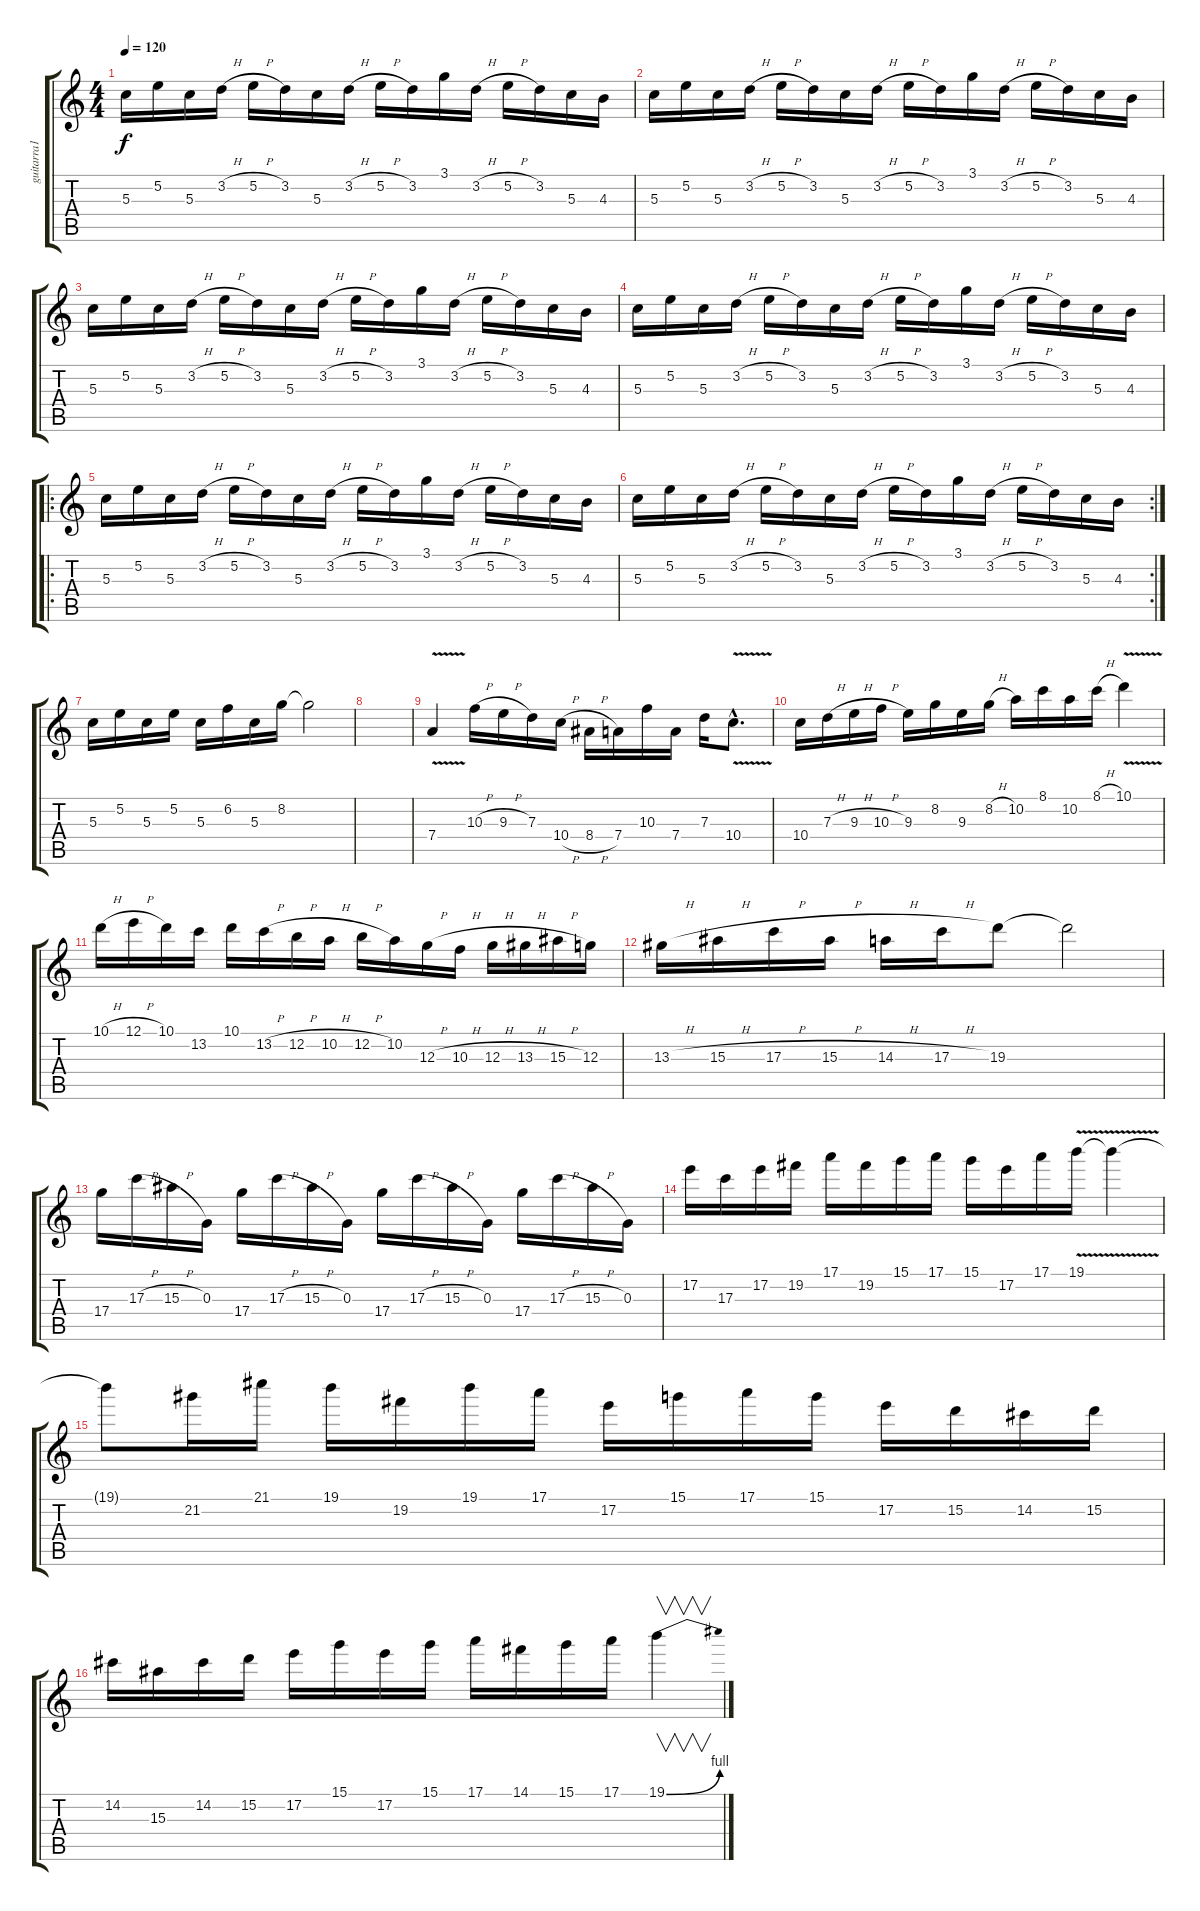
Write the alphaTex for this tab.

\track ("guitarra1" "guitarra1") {instrument overdrivenguitar}
\staff {score tabs}
\tuning (E4 B3 G3 D3 A2 E2) {hide}
\ts (4 4)
\tempo 120
\clef g2
\ks c
5.3.16{dy f} 5.2.16 5.3.16 3.2{h}.16 5.2{h}.16 3.2.16 5.3.16 3.2{h}.16 5.2{h}.16 3.2.16 3.1.16 3.2{h}.16 5.2{h}.16 3.2.16 5.3.16 4.3.16 |
5.3.16 5.2.16 5.3.16 3.2{h}.16 5.2{h}.16 3.2.16 5.3.16 3.2{h}.16 5.2{h}.16 3.2.16 3.1.16 3.2{h}.16 5.2{h}.16 3.2.16 5.3.16 4.3.16 |
5.3.16 5.2.16 5.3.16 3.2{h}.16 5.2{h}.16 3.2.16 5.3.16 3.2{h}.16 5.2{h}.16 3.2.16 3.1.16 3.2{h}.16 5.2{h}.16 3.2.16 5.3.16 4.3.16 |
5.3.16 5.2.16 5.3.16 3.2{h}.16 5.2{h}.16 3.2.16 5.3.16 3.2{h}.16 5.2{h}.16 3.2.16 3.1.16 3.2{h}.16 5.2{h}.16 3.2.16 5.3.16 4.3.16 |
\ro
5.3.16 5.2.16 5.3.16 3.2{h}.16 5.2{h}.16 3.2.16 5.3.16 3.2{h}.16 5.2{h}.16 3.2.16 3.1.16 3.2{h}.16 5.2{h}.16 3.2.16 5.3.16 4.3.16 |
\rc 2
5.3.16 5.2.16 5.3.16 3.2{h}.16 5.2{h}.16 3.2.16 5.3.16 3.2{h}.16 5.2{h}.16 3.2.16 3.1.16 3.2{h}.16 5.2{h}.16 3.2.16 5.3.16 4.3.16 |
5.3.16 5.2.16 5.3.16 5.2.16 5.3.16 6.2.16 5.3.16 8.2.16 8.2{t}.2 |
|
7.4{v}.4{volume 16} 10.3{h}.16 9.3{h}.16 7.3.16 10.4{h}.16 8.4{h}.16 7.4.16 10.3.16 7.4.16 7.3.16 10.4{v hac}.8{d} |
10.4.16 7.3{h}.16 9.3{h}.16 10.3{h}.16 9.3.16 8.2.16 9.3.16 8.2{h}.16 10.2.16 8.1.16 10.2.16 8.1{h}.16 10.1{v}.4 |
10.1{h}.16 12.1{h}.16 10.1.16 13.2.16 10.1.16 13.2{h}.16 12.2{h}.16 10.2{h}.16 12.2{h}.16 10.2.16 12.3{h}.16 10.3{h}.16 12.3{h}.16 13.3{h}.16 15.3{h}.16 12.3.16 |
13.3{h}.16 15.3{h}.16 17.3{h}.16 15.3{h}.16 14.3{h}.16 17.3{h}.16 19.3.8 19.3{t}.2 |
17.4.16 17.3{h}.16 15.3{h}.16 0.3.16 17.4.16 17.3{h}.16 15.3{h}.16 0.3.16 17.4.16 17.3{h}.16 15.3{h}.16 0.3.16 17.4.16 17.3{h}.16 15.3{h}.16 0.3.16 |
17.2.16 17.3.16 17.2.16 19.2.16 17.1.16 19.2.16 15.1.16 17.1.16 15.1.16 17.2.16 17.1.16 19.1{v}.16 19.1{t}.4 |
19.1{t}.8 21.2.16 21.1.16 19.1.16 19.2.16 19.1.16 17.1.16 17.2.16 15.1.16 17.1.16 15.1.16 17.2.16 15.2.16 14.2.16 15.2.16 |
14.2.16 15.3.16 14.2.16 15.2.16 17.2.16 15.1.16 17.2.16 15.1.16 17.1.16 14.1.16 15.1.16 17.1.16 19.1{be (bend 0 0 60 4)}.4{v}
